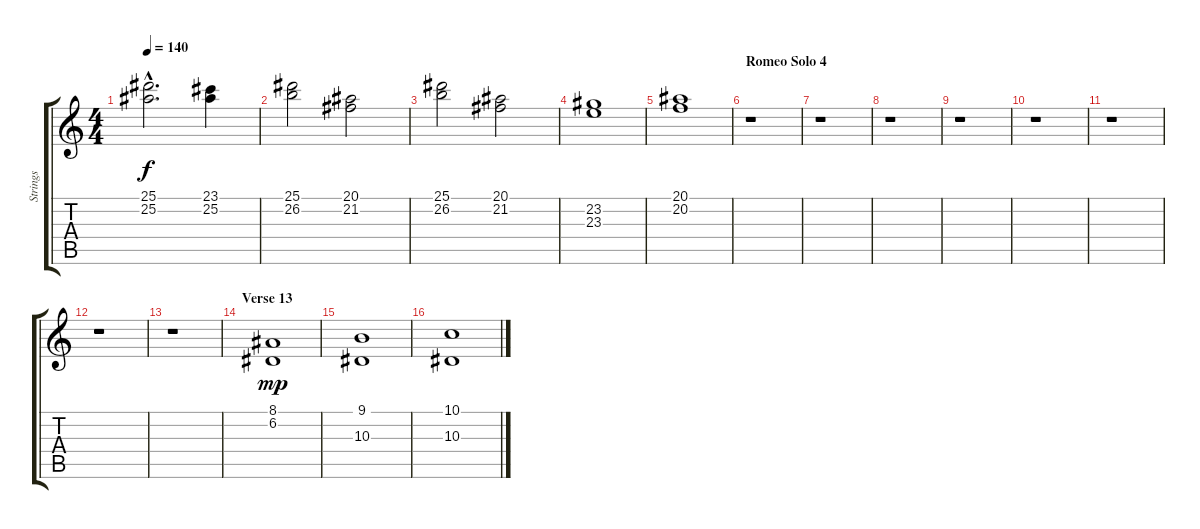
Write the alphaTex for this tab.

\track ("Strings" "Strings") {instrument stringensemble1}
\staff {score tabs}
\tuning (D4 A3 F3 C3 G2 D2) {hide}
\ts (4 4)
\tempo 140
\clef g2
\ks c
(25.1{hac} 25.2{hac}).2{d dy f} (23.1 25.2).4 |
(25.1 26.2).2 (20.1 21.2).2 |
(25.1 26.2).2 (20.1 21.2).2 |
(23.2 23.3).1 |
(20.1 20.2).1 |
\section ("" "Romeo Solo 4")
r.1 |
r.1 |
r.1 |
r.1 |
r.1 |
r.1 |
r.1 |
r.1 |
\section ("" "Verse 13")
(8.1 6.2).1{dy mp volume 12 balance 5} |
(9.1 10.3).1 |
(10.1 10.3).1
